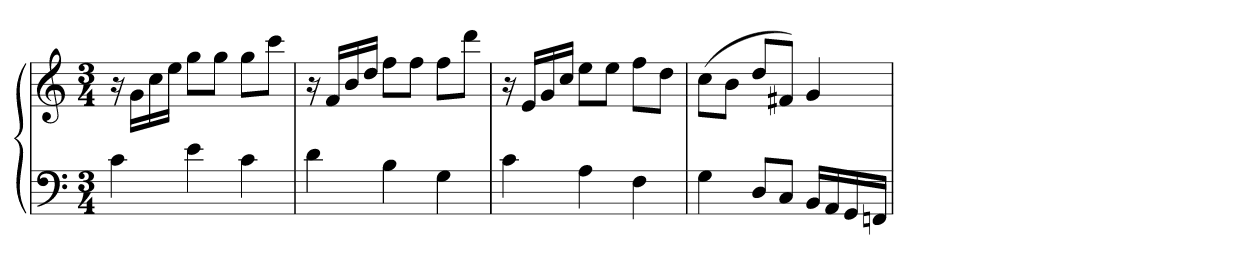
**kern	**kern
*part1	*part1
*staff2	*staff1
*clefF4	*clefG2
*k[]	*k[]
*M3/4	*M3/4
=	=
4c	16r
.	16gLL
.	16cc
.	16eeJJ
4e	8ggL
.	8ggJ
4c	8ggL
.	8cccJ
=	=
4d	16r
.	16fLL
.	16b
.	16ddJJ
4B	8ffL
.	8ffJ
4G	8ffL
.	8dddJ
=	=
4c	16r
.	16eLL
.	16g
.	16ccJJ
4A	8eeL
.	8eeJ
4F	8ffL
.	8ddJ
=	=
4G	(8ccL
.	8bJ
8DL	8ddL
8CJ	8f#XJ)
16BBLL	4g
16AA	.
16GG	.
16FFnJJ	.
=	=
*-	*-
